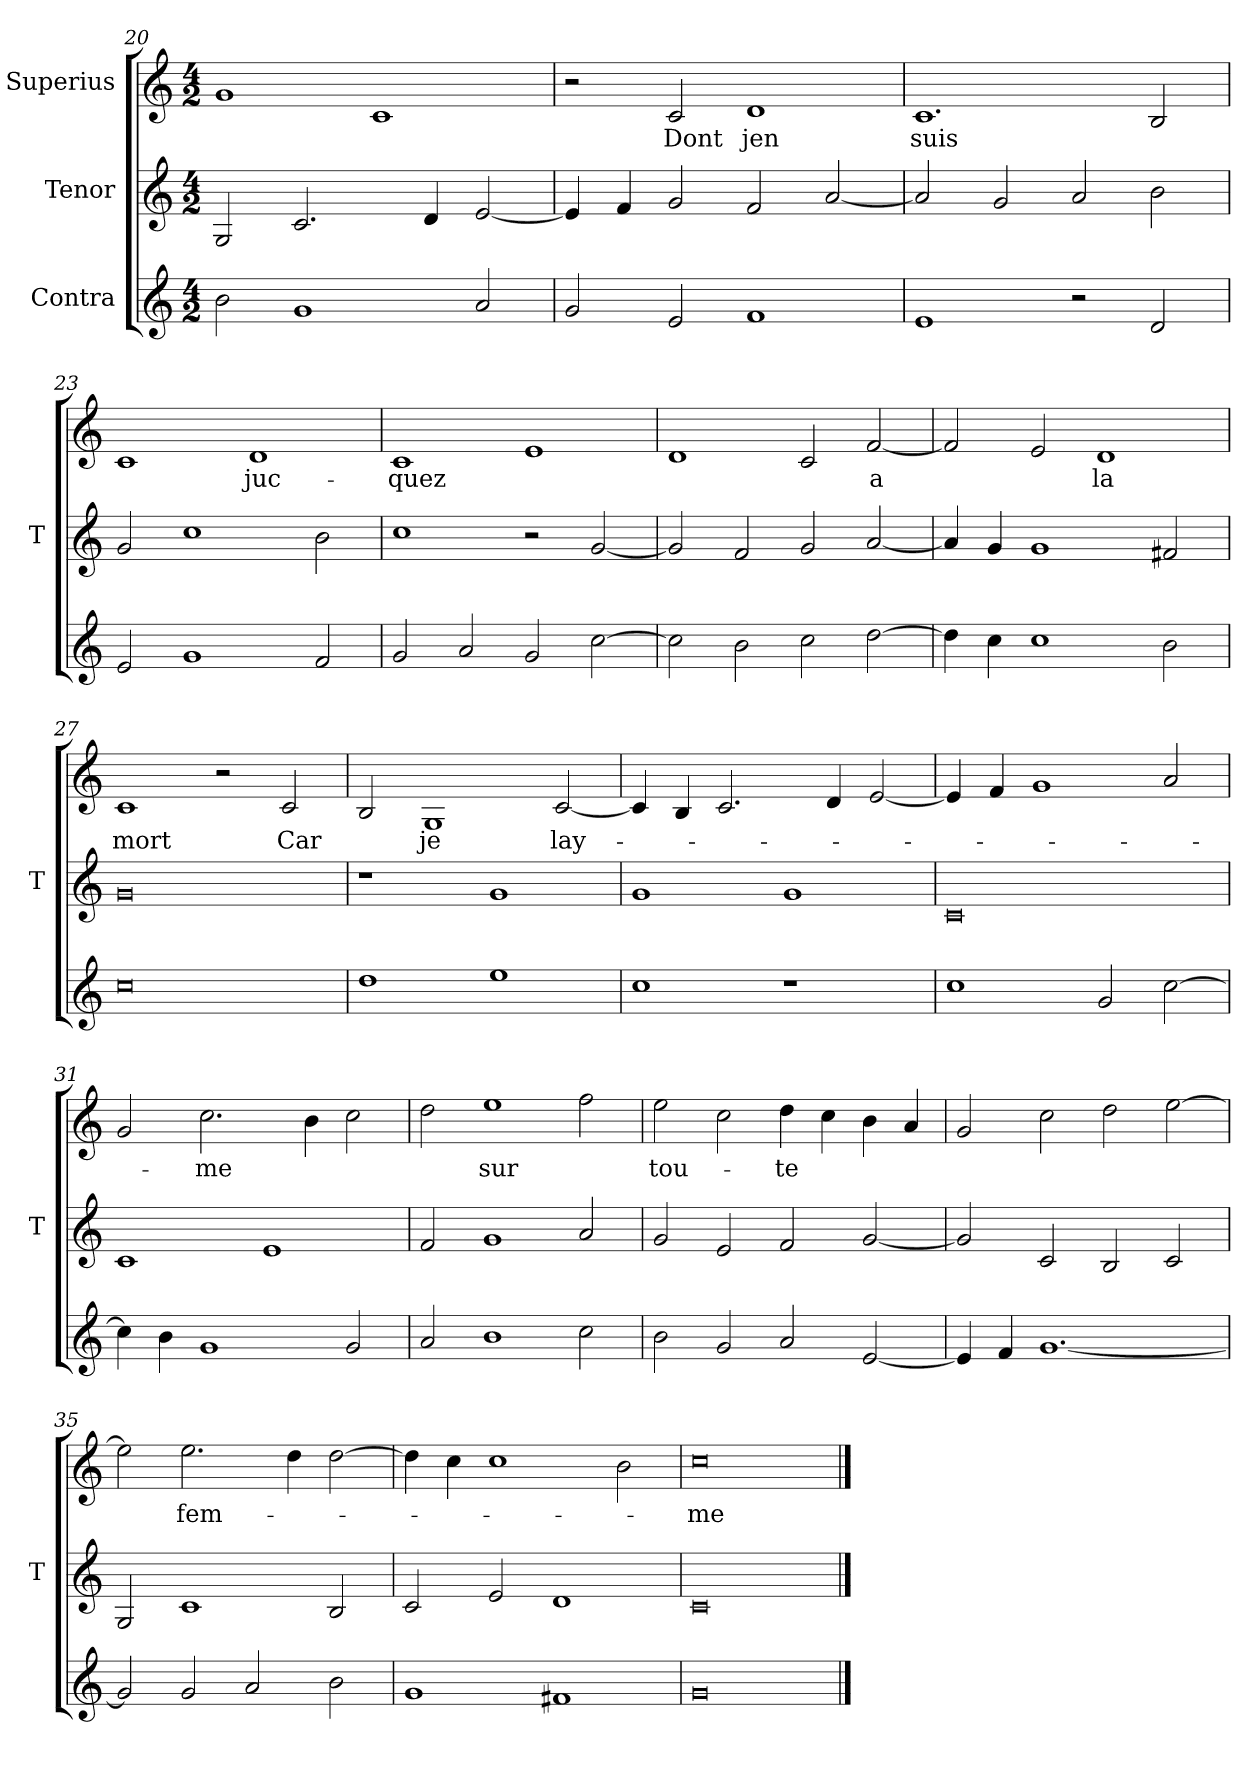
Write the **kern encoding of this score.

**kern	**kern	**kern	**text
*part3	*part2	*part1	*part1
*staff3	*staff2	*staff1	*staff1
*I"Contra	*I"Tenor	*I"Superius	*
*	*I'T	*	*
*clefG2	*clefG2	*clefG2	*
*M4/2	*M4/2	*M4/2	*
=20	=20	=20	=20
2b	2G	1g	.
1g	2.c	.	.
.	.	1c	.
.	4d	.	.
2a	[2e	.	.
=21	=21	=21	=21
2g	4e]	2r	.
.	4f	.	.
2e	2g	2c	-Dont
1f	2f	1d	-jen
.	[2a	.	.
=22	=22	=22	=22
1e	2a]	1.c	-suis
.	2g	.	.
2r	2a	.	.
2d	2b	2B	.
=23	=23	=23	=23
2e	2g	1c	.
1g	1cc	.	.
.	.	1d	juc-
2f	2b	.	.
=24	=24	=24	=24
2g	1cc	1c	-quez
2a	.	.	.
2g	2r	1e	.
[2cc	[2g	.	.
=25	=25	=25	=25
2cc]	2g]	1d	.
2b	2f	.	.
2cc	2g	2c	.
[2dd	[2a	[2f	-a
=26	=26	=26	=26
4dd]	4a]	2f]	.
4cc	4g	.	.
1cc	1g	2e	.
.	.	1d	-la
2b	2f#X	.	.
=27	=27	=27	=27
0cc	0g	1c	-mort
.	.	2r	.
.	.	2c	-Car
=28	=28	=28	=28
1dd	1r	2B	.
.	.	1G	-je
1ee	1g	.	.
.	.	[2c	lay-
=29	=29	=29	=29
1cc	1g	4c]	.
.	.	4B	.
.	.	2.c	.
1r	1g	.	.
.	.	4d	.
.	.	[2e	.
=30	=30	=30	=30
1cc	0c	4e]	.
.	.	4f	.
.	.	1g	.
2g	.	.	.
[2cc	.	2a	.
=31	=31	=31	=31
4cc]	1c	2g	.
4b	.	.	.
1g	.	2.cc	-me
.	1e	.	.
.	.	4b	.
2g	.	2cc	.
=32	=32	=32	=32
2a	2f	2dd	.
1b	1g	1ee	-sur
2cc	2a	2ff	.
=33	=33	=33	=33
2b	2g	2ee	tou-
2g	2e	2cc	.
2a	2f	4dd	-te
.	.	4cc	.
[2e	[2g	4b	.
.	.	4a	.
=34	=34	=34	=34
4e]	2g]	2g	.
4f	.	.	.
[1.g	2c	2cc	.
.	2B	2dd	.
.	2c	[2ee	.
=35	=35	=35	=35
2g]	2G	2ee]	.
2g	1c	2.ee	fem-
2a	.	.	.
.	.	4dd	.
2b	2B	[2dd	.
=36	=36	=36	=36
1g	2c	4dd]	.
.	.	4cc	.
.	2e	1cc	.
1f#X	1d	.	.
.	.	2b	.
=37	=37	=37	=37
0g	0c	0cc	-me
==	==	==	==
*-	*-	*-	*-
